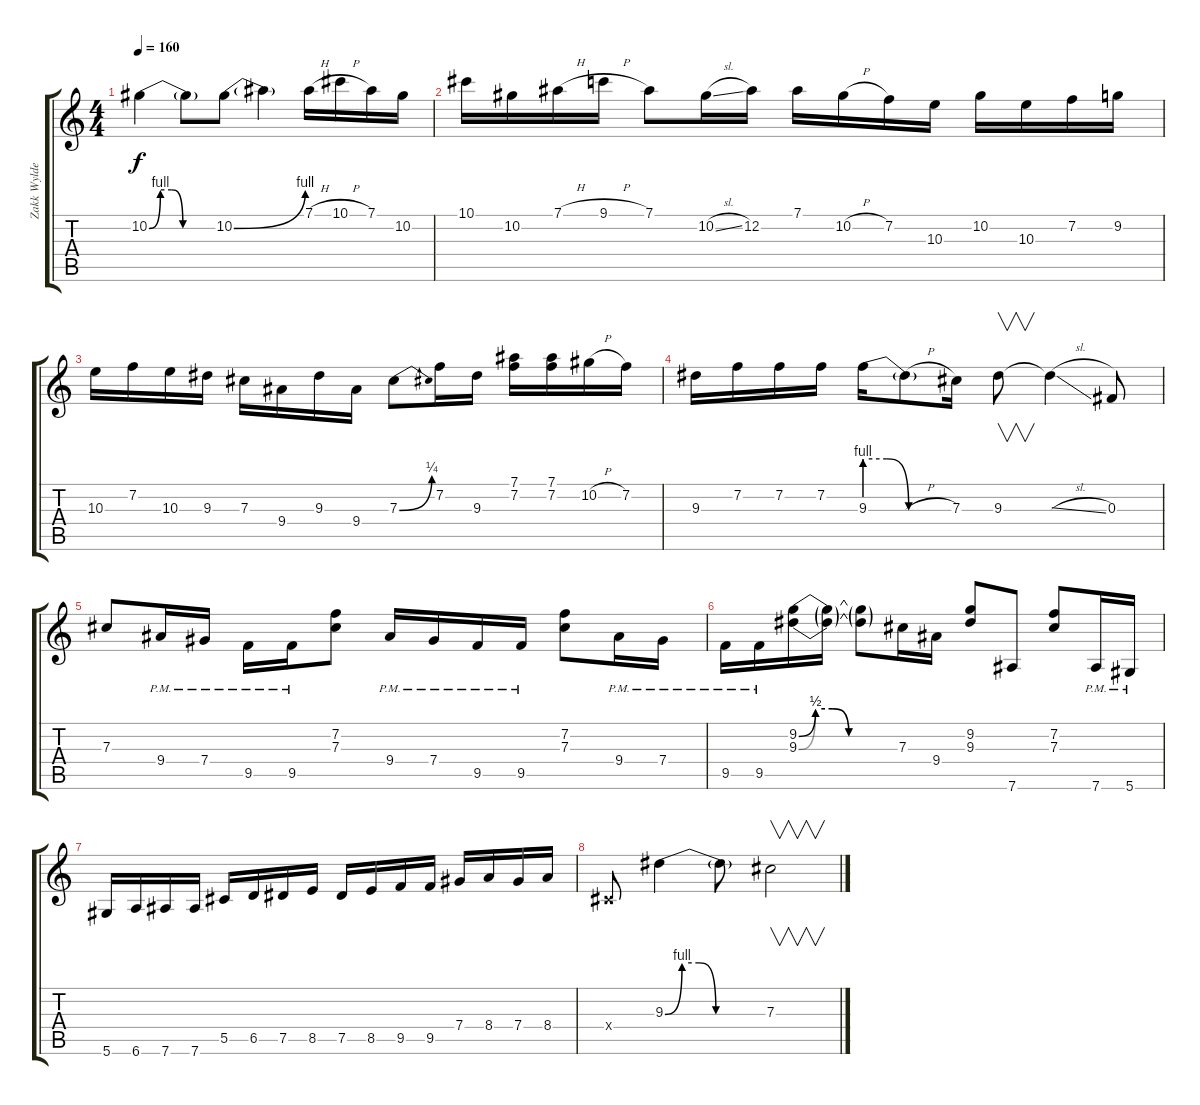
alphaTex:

\track ("Zakk Wylde (Solo Gtr)" "Zakk Wylde") {instrument distortionguitar}
\staff {score tabs}
\tuning (Eb4 Bb3 Gb3 Db3 Ab2 Eb2) {hide}
\ts (4 4)
\tempo 160
\clef g2
\ks c
10.2{be (custom 0 0 10 4 20 4 30 0 60 0)}.4{dy f} 10.2{t}.8 10.2{be (bend 0 0 60 4)}.8 10.2{t}.4 7.1{h}.16 10.1{h}.16 7.1.16 10.2.16 |
10.1.16 10.2.16 7.1{h}.16 9.1{h}.16 7.1.8 10.2{sl}.16 12.2.16 7.1.16 10.2{h}.16 7.2.16 10.3.16 10.2.16 10.3.16 7.2.16 9.2.16 |
10.3.16 7.2.16 10.3.16 9.3.16 7.3.16 9.4.16 9.3.16 9.4.16 7.3{be (bend 0 0 60 1)}.8 7.2.16 9.3.16 (7.1 7.2).16 (7.1 7.2).16 10.2{h}.16 7.2.16 |
9.3.16 7.2.16 7.2.16 7.2.16 9.3{be (custom 0 4 15 4 30 0 60 0)}.16 9.3{h t}.8 7.3.16 9.3.8{v} 9.3{sl t}.4 0.3.8 |
7.3.8 9.4{pm}.16 7.4{pm}.16 9.5{pm}.16 9.5{pm}.16 (7.2 7.3).8 9.4{pm}.16 7.4{pm}.16 9.5{pm}.16 9.5{pm}.16 (7.2 7.3).8 9.4{pm}.16 7.4{pm}.16 |
9.5{pm}.16 9.5{pm}.16 (9.2{be (custom 0 0 10 2 20 2 30 0 60 0)} 9.3{be (custom 0 0 10 2 20 2 30 0 60 0)}).16 (9.2{t} 9.3{t}).16 (9.2{t} 9.3{t}).8 7.3.16 9.4.16 (9.2 9.3).8 7.6.8 (7.2 7.3).8 7.6{pm}.16 5.6{pm}.16 |
5.6.16 6.6.16 7.6.16 7.6.16 5.5.16 6.5.16 7.5.16 8.5.16 7.5.16 8.5.16 9.5.16 9.5.16 7.4.16 8.4.16 7.4.16 8.4.16 |
0.4{x}.8 9.3{be (custom 0 0 10 4 20 4 30 0 60 0)}.4 9.3{t}.8 7.3.2{v}
